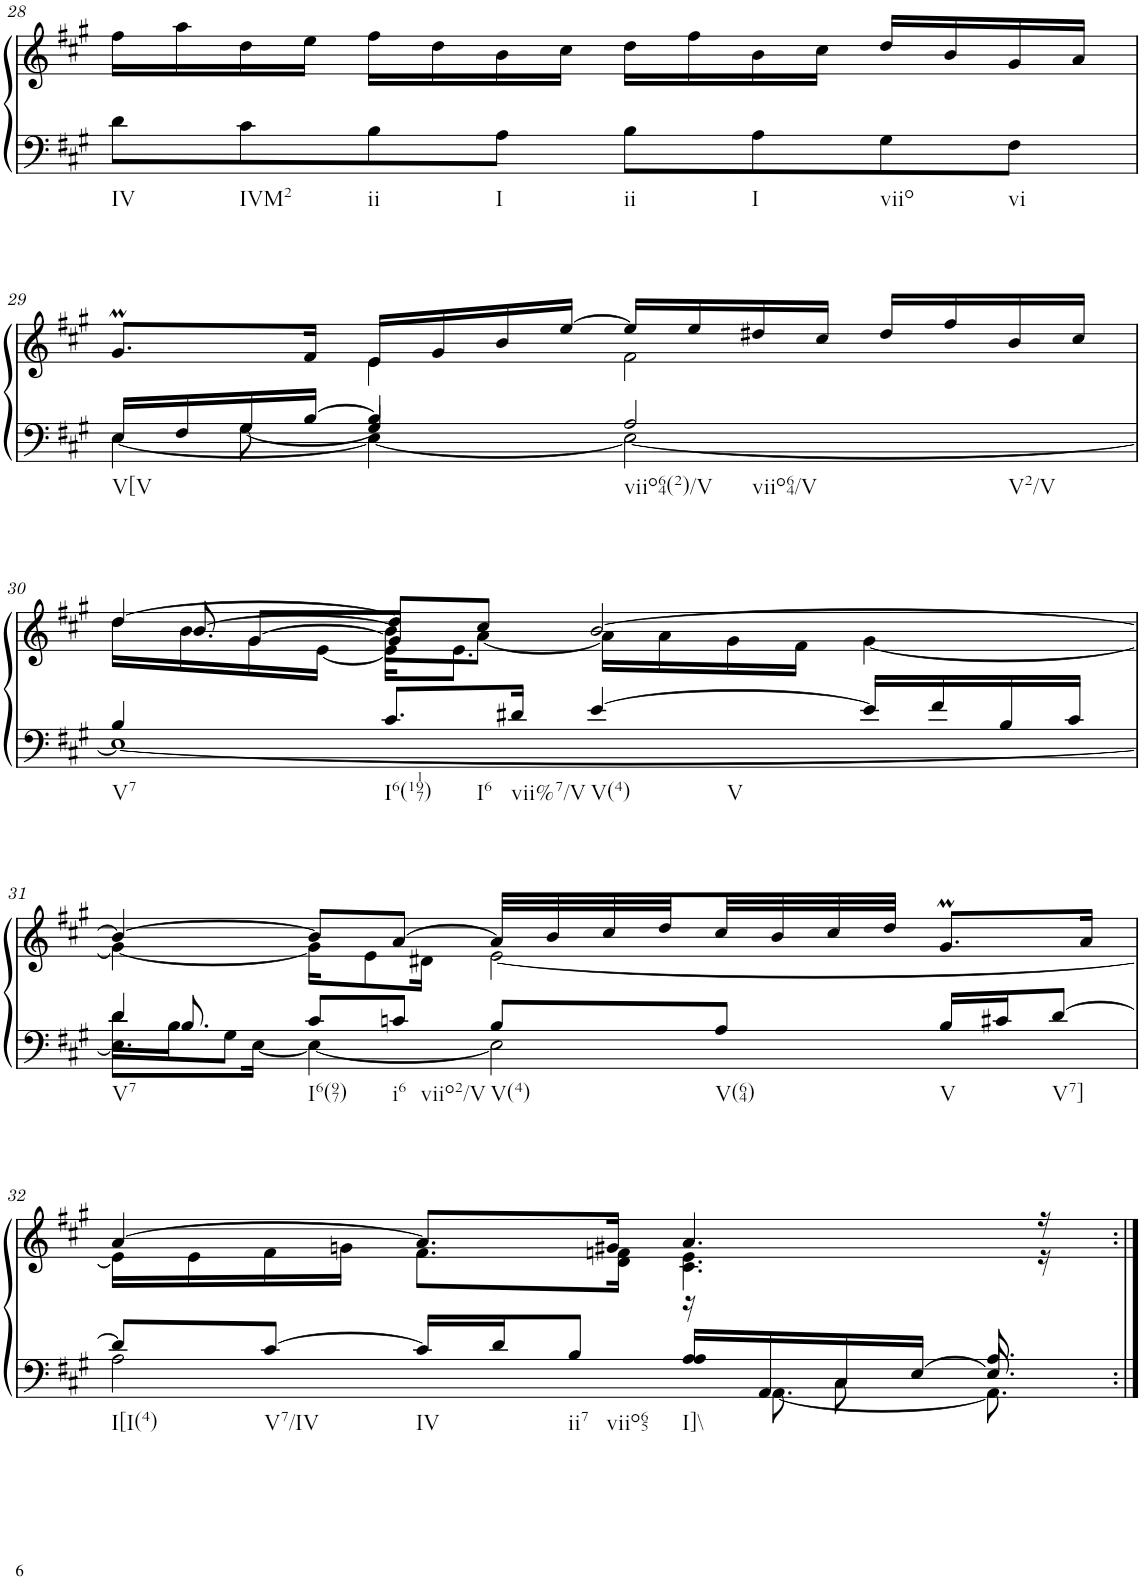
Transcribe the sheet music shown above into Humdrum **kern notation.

**kern	**kern
*part1	*part1
*staff2	*staff1
*I"unbenannt1	*
!!LO:PB:g=z
*clefF4	*clefG2
*k[f#c#g#]	*k[f#c#g#]
*M4/4	*M4/4
=28	=28
!LO:TX:b:t=IV	!
8d\L	16ff#\LL
.	16aa\
!LO:TX:b:t=IVM2	!
8c#\	16dd\
.	16ee\JJ
!LO:TX:b:t=ii	!
8B\	16ff#\LL
.	16dd\
!LO:TX:b:t=I	!
8A\J	16b\
.	16cc#\JJ
!LO:TX:b:t=ii	!
8B\L	16dd\LL
.	16ff#\
!LO:TX:b:t=I	!
8A\	16b\
.	16cc#\JJ
!LO:TX:b:t=viio	!
8G#\	16dd/LL
.	16b/
!LO:TX:b:t=vi	!
8F#\J	16g#/
.	16a/JJ
!!LO:LB:g=z
=29	=29
*^	*^
*	*^	*	*
!LO:TX:b:t=V[V	!	!	!	!
16E/LL	[4E\	8ryy	8.g#m/L	4ryy
16F#/	.	.	.	.
16G#/	.	[8G#\	.	.
[16B/JJ	.	.	16f#/Jk	.
4B/]	4E\_	4G#/]	16e/LL	4e\
.	.	.	16g#/	.
.	.	.	16b/	.
.	.	.	[16ee/JJ	.
!LO:TX:b:t=viio64(2)/V	!	!	!	!
!LO:TX:b:t=viio64/V	!	!	!	!
!LO:TX:b:t=V2/V	!	!	!	!
2A/	2E\_	2ryy	16ee/LL]	2f#\
.	.	.	16ee/	.
.	.	.	16dd#X/	.
.	.	.	16cc#/JJ	.
.	.	.	16dd#/LL	.
.	.	.	16ff#/	.
.	.	.	16b/	.
.	.	.	16cc#/JJ	.
*	*v	*v	*	*
!!LO:LB:g=z
=30	=30	=30	=30
*	*	*^	*^
!LO:TX:b:t=V7	!	!	!	!	!
4B/	1E_	[4dd/	16ryy	8ryy	16dd\LL
.	.	.	[8.b/	.	16b\
.	.	.	.	[8g#/L	16g#\
.	.	.	.	.	[16e\JJ
!LO:TX:b:t=I6(1197)	!	!	!	!	!
!LO:TX:b:t=I6	!	!	!	!	!
8.c#/L	.	8dd/L]	8b\L]	8g#/J]	16e\KL]
.	.	.	.	.	8.e\J
.	.	8cc#/J	[8a\J	2ryy	.
!LO:TX:b:t=vii%7/V	!	!	!	!	!
16d#X/Jk	.	.	.	.	.
!LO:TX:b:t=V(4)	!	!	!	!	!
!LO:TX:b:t=V	!	!	!	!	!
[4e/	.	[2b/	16a\LL]	.	2ryy
.	.	.	16a\	.	.
.	.	.	16g#\	.	.
.	.	.	16f#\JJ	.	.
16e/LL]	.	.	[4g#\	.	.
16f#/	.	.	.	.	.
16B/	.	.	.	8ryy	.
16c#/JJ	.	.	.	.	.
*	*	*	*v	*v	*v
!!LO:LB:g=z
=31	=31	=31	=31
*^	*^	*	*
!LO:TX:b:t=V7	!	!	!	!	!
4d/	8.E\L]	16ryy	16d\LL	4b/_	4g#\_
.	.	8.B/	16B\J	.	.
.	.	.	8G#\J	.	.
.	[16E\Jk	.	.	.	.
!LO:TX:b:t=I6(97)	!	!	!	!	!
8c#/L	4E\_	2.ryy	2.ryy	8b/L]	16g#\KL]
.	.	.	.	.	8e\
!LO:TX:b:t=i6	!	!	!	!	!
!LO:TX:b:t=viio2/V	!	!	!	!	!
8cn/J	.	.	.	[8a/J	.
.	.	.	.	.	16d#X\Jk
!LO:TX:b:t=V(4)	!	!	!	!	!
8B/L	2E\]	.	.	32a/LLL]	[2e\
.	.	.	.	32b/	.
.	.	.	.	32cc#/	.
.	.	.	.	32dd/	.
!LO:TX:b:t=V(64)	!	!	!	!	!
8A/J	.	.	.	32cc#/	.
.	.	.	.	32b/	.
.	.	.	.	32cc#/	.
.	.	.	.	32dd/JJJ	.
!LO:TX:b:t=V	!	!	!	!	!
16B/LL	.	.	.	8.g#m/L	.
16c#X/J	.	.	.	.	.
!LO:TX:b:t=V7]	!	!	!	!	!
[8d/J	.	.	.	.	.
.	.	.	.	16a/Jk	.
!!LO:LB:g=z	!!
=32	=32	=32	=32	=32	=32
!LO:TX:b:t=I[I(4)	!	!	!	!	!
8d/L]	2A\	2ryy	8ryy	[4a/	16e\LL]
.	.	.	.	.	16e\
*	*	*v	*v	*	*
!LO:TX:b:t=V7/IV	!	!	!	!
[8c#/J	.	.	.	16f#\
.	.	.	.	16gn\JJ
!LO:TX:b:t=IV	!	!	!	!
16c#/LL]	.	.	8.a/L]	8.f#\L
16d/J	.	.	.	.
!LO:TX:b:t=ii7	!	!	!	!
!LO:TX:b:t=viio65	!	!	!	!
8B/J	.	.	.	.
.	.	.	16g#X/Jk	16d\ 16fn\Jk
!LO:TX:b:t=I]\\	!	!	!	!
4A/	16r	16A/LL	4.a/	4.c#\ 4.e\
.	[8.AA\	16AA/	.	.
*	*	*^	*	*
.	.	16C#/	8C#\	.	.
.	.	[16E/JJ	.	.	.
8.A/	8.AA\]	8.E/]	8.ryy	.	.
.	.	.	.	16r	16r
*v	*v	*v	*v	*	*
*	*v	*v
=:|!	=:|!
*-	*-
